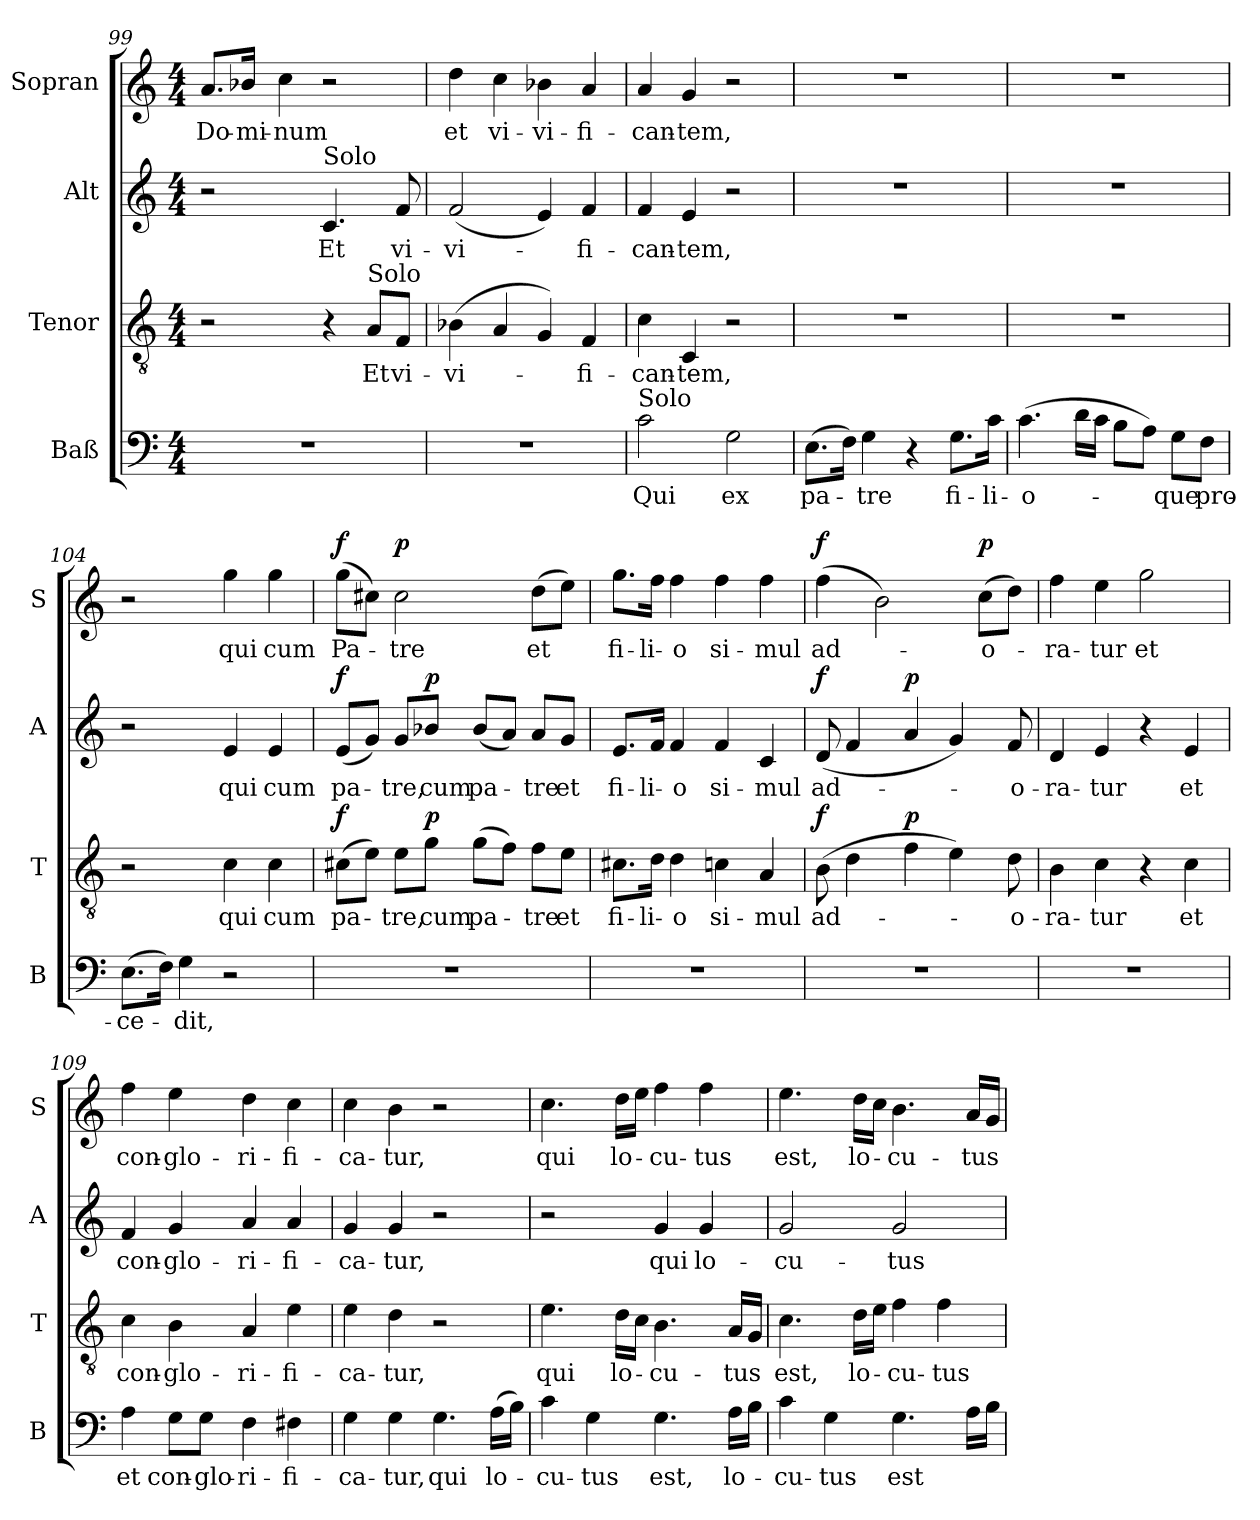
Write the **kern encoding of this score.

**kern	**text	**kern	**text	**dynam	**kern	**text	**dynam	**kern	**text	**dynam
*part4	*part4	*part3	*part3	*part3	*part2	*part2	*part2	*part1	*part1	*part1
*staff4	*staff4	*staff3	*staff3	*staff3	*staff2	*staff2	*staff2	*staff1	*staff1	*staff1
*I"Baß	*	*I"Tenor	*	*	*I"Alt	*	*	*I"Sopran	*	*
*I'B	*	*I'T	*	*	*I'A	*	*	*I'S	*	*
!!LO:PB:g=z
*clefF4	*	*clefGv2	*	*	*clefG2	*	*	*clefG2	*	*
*k[]	*	*k[]	*	*	*k[]	*	*	*k[]	*	*
*M4/4	*	*M4/4	*	*	*M4/4	*	*	*M4/4	*	*
=99	=99	=99	=99	=99	=99	=99	=99	=99	=99	=99
!	!	!	!	!	!	!	!	!	!LO:LY:b	!
1r	.	2r	.	.	2r	.	.	8.a/L	Do-	.
!	!	!	!	!	!	!	!	!	!LO:LY:b	!
.	.	.	.	.	.	.	.	16b-X/Jk	mi-	.
!	!	!	!	!	!	!	!	!	!LO:LY:b	!
.	.	.	.	.	.	.	.	4cc\	num	.
!	!	!	!	!	!LO:TX:a:t=Solo	!	!	!	!	!
!	!	!	!	!	!	!LO:LY:b	!	!	!	!
.	.	4r	.	.	4.c/	Et	.	2r	.	.
!	!	!LO:TX:a:t=Solo	!	!	!	!	!	!	!	!
!	!	!	!LO:LY:b	!	!	!	!	!	!	!
.	.	8A/L	Et	.	.	.	.	.	.	.
!	!	!	!LO:LY:b	!	!	!LO:LY:b	!	!	!	!
.	.	8F/J	vi-	.	8f/	vi-	.	.	.	.
=100	=100	=100	=100	=100	=100	=100	=100	=100	=100	=100
!	!	!	!LO:LY:b	!	!	!LO:LY:b	!	!	!LO:LY:b	!
1r	.	(4B-X\	vi-	.	(2f/	vi-	.	4dd\	et	.
!	!	!	!	!	!	!	!	!	!LO:LY:b	!
.	.	4A/	.	.	.	.	.	4cc\	vi-	.
!	!	!	!	!	!	!	!	!	!LO:LY:b	!
.	.	4G/)	.	.	4e/)	.	.	4b-X\	vi-	.
!	!	!	!LO:LY:b	!	!	!LO:LY:b	!	!	!LO:LY:b	!
.	.	4F/	fi-	.	4f/	fi-	.	4a/	fi-	.
=101	=101	=101	=101	=101	=101	=101	=101	=101	=101	=101
!LO:TX:a:t=Solo	!	!	!	!	!	!	!	!	!	!
!	!LO:LY:b	!	!LO:LY:b	!	!	!LO:LY:b	!	!	!LO:LY:b	!
2c\	Qui	4c\	can-	.	4f/	can-	.	4a/	can-	.
!	!	!	!LO:LY:b	!	!	!LO:LY:b	!	!	!LO:LY:b	!
.	.	4C/	tem,	.	4e/	tem,	.	4g/	tem,	.
!	!LO:LY:b	!	!	!	!	!	!	!	!	!
2G\	ex	2r	.	.	2r	.	.	2r	.	.
=102	=102	=102	=102	=102	=102	=102	=102	=102	=102	=102
!	!LO:LY:b	!	!	!	!	!	!	!	!	!
(8.E\L	pa-	1r	.	.	1r	.	.	1r	.	.
16F\Jk)	.	.	.	.	.	.	.	.	.	.
!	!LO:LY:b	!	!	!	!	!	!	!	!	!
4G\	tre	.	.	.	.	.	.	.	.	.
4r	.	.	.	.	.	.	.	.	.	.
!	!LO:LY:b	!	!	!	!	!	!	!	!	!
8.G\L	fi-	.	.	.	.	.	.	.	.	.
!	!LO:LY:b	!	!	!	!	!	!	!	!	!
16c\Jk	li-	.	.	.	.	.	.	.	.	.
=103	=103	=103	=103	=103	=103	=103	=103	=103	=103	=103
!	!LO:LY:b	!	!	!	!	!	!	!	!	!
(4.c\	o-	1r	.	.	1r	.	.	1r	.	.
16d\LL	.	.	.	.	.	.	.	.	.	.
16c\JJ	.	.	.	.	.	.	.	.	.	.
8B\L	.	.	.	.	.	.	.	.	.	.
8A\J)	.	.	.	.	.	.	.	.	.	.
!	!LO:LY:b	!	!	!	!	!	!	!	!	!
8G\L	que	.	.	.	.	.	.	.	.	.
!	!LO:LY:b	!	!	!	!	!	!	!	!	!
8F\J	pro-	.	.	.	.	.	.	.	.	.
=104	=104	=104	=104	=104	=104	=104	=104	=104	=104	=104
!	!LO:LY:b	!	!	!	!	!	!	!	!	!
(8.E\L	ce-	2r	.	.	2r	.	.	2r	.	.
16F\Jk)	.	.	.	.	.	.	.	.	.	.
!	!LO:LY:b	!	!	!	!	!	!	!	!	!
4G\	dit,	.	.	.	.	.	.	.	.	.
!	!	!	!LO:LY:b	!	!	!LO:LY:b	!	!	!LO:LY:b	!
2r	.	4c\	qui	.	4e/	qui	.	4gg\	qui	.
!	!	!	!LO:LY:b	!	!	!LO:LY:b	!	!	!LO:LY:b	!
.	.	4c\	cum	.	4e/	cum	.	4gg\	cum	.
=105	=105	=105	=105	=105	=105	=105	=105	=105	=105	=105
!	!	!	!LO:LY:b	!LO:DY:b	!	!LO:LY:b	!LO:DY:b	!	!LO:LY:b	!LO:DY:b
1r	.	(8c#X\L	pa-	f	(8e/L	pa-	f	(8gg\L	Pa-	f
.	.	8e\J)	.	.	8g/J)	.	.	8cc#X\J)	.	.
!	!	!	!LO:LY:b	!	!	!LO:LY:b	!	!	!LO:LY:b	!LO:DY:b
.	.	8e\L	tre,	.	8g/L	tre,	.	2cc#\	tre	p
!	!	!	!LO:LY:b	!LO:DY:b	!	!LO:LY:b	!LO:DY:b	!	!	!
.	.	8g\J	cum	p	8b-X/J	cum	p	.	.	.
!	!	!	!LO:LY:b	!	!	!LO:LY:b	!	!	!	!
.	.	(8g\L	pa-	.	(8b-/L	pa-	.	.	.	.
.	.	8f\J)	.	.	8a/J)	.	.	.	.	.
!	!	!	!LO:LY:b	!	!	!LO:LY:b	!	!	!LO:LY:b	!
.	.	8f\L	tre	.	8a/L	tre	.	(8dd\L	et	.
!	!	!	!LO:LY:b	!	!	!LO:LY:b	!	!	!	!
.	.	8e\J	et	.	8g/J	et	.	8ee\J)	.	.
=106	=106	=106	=106	=106	=106	=106	=106	=106	=106	=106
!	!	!	!LO:LY:b	!	!	!LO:LY:b	!	!	!LO:LY:b	!
1r	.	8.c#X\L	fi-	.	8.e/L	fi-	.	8.gg\L	fi-	.
!	!	!	!LO:LY:b	!	!	!LO:LY:b	!	!	!LO:LY:b	!
.	.	16d\Jk	li-	.	16f/Jk	li-	.	16ff\Jk	li-	.
!	!	!	!LO:LY:b	!	!	!LO:LY:b	!	!	!LO:LY:b	!
.	.	4d\	o	.	4f/	o	.	4ff\	o	.
!	!	!	!LO:LY:b	!	!	!LO:LY:b	!	!	!LO:LY:b	!
.	.	4cn\	si-	.	4f/	si-	.	4ff\	si-	.
!	!	!	!LO:LY:b	!	!	!LO:LY:b	!	!	!LO:LY:b	!
.	.	4A/	mul	.	4c/	mul	.	4ff\	mul	.
=107	=107	=107	=107	=107	=107	=107	=107	=107	=107	=107
!	!	!	!LO:LY:b	!LO:DY:b	!	!LO:LY:b	!LO:DY:b	!	!LO:LY:b	!LO:DY:b
1r	.	(8B\	ad-	f	(8d/	ad-	f	(4ff\	ad-	f
.	.	4d\	.	.	4f/	.	.	.	.	.
.	.	.	.	.	.	.	.	2b\)	.	.
!	!	!	!	!LO:DY:b	!	!	!LO:DY:b	!	!	!
.	.	4f\	.	p	4a/	.	p	.	.	.
.	.	4e\)	.	.	4g/)	.	.	.	.	.
!	!	!	!	!	!	!	!	!	!LO:LY:b	!LO:DY:b
.	.	.	.	.	.	.	.	(8cc\L	o-	p
!	!	!	!LO:LY:b	!	!	!LO:LY:b	!	!	!	!
.	.	8d\	o-	.	8f/	o-	.	8dd\J)	.	.
=108	=108	=108	=108	=108	=108	=108	=108	=108	=108	=108
!	!	!	!LO:LY:b	!	!	!LO:LY:b	!	!	!LO:LY:b	!
1r	.	4B\	ra-	.	4d/	ra-	.	4ff\	ra-	.
!	!	!	!LO:LY:b	!	!	!LO:LY:b	!	!	!LO:LY:b	!
.	.	4c\	tur	.	4e/	tur	.	4ee\	tur	.
!	!	!	!	!	!	!	!	!	!LO:LY:b	!
.	.	4r	.	.	4r	.	.	2gg\	et	.
!	!	!	!LO:LY:b	!	!	!LO:LY:b	!	!	!	!
.	.	4c\	et	.	4e/	et	.	.	.	.
!!LO:PB:g=z
=109	=109	=109	=109	=109	=109	=109	=109	=109	=109	=109
!	!LO:LY:b	!	!LO:LY:b	!	!	!LO:LY:b	!	!	!LO:LY:b	!
4A\	et	4c\	con-	.	4f/	con-	.	4ff\	con-	.
!	!LO:LY:b	!	!LO:LY:b	!	!	!LO:LY:b	!	!	!LO:LY:b	!
8G\L	con-	4B\	glo-	.	4g/	glo-	.	4ee\	glo-	.
!	!LO:LY:b	!	!	!	!	!	!	!	!	!
8G\J	glo-	.	.	.	.	.	.	.	.	.
!	!LO:LY:b	!	!LO:LY:b	!	!	!LO:LY:b	!	!	!LO:LY:b	!
4F\	ri-	4A/	ri-	.	4a/	ri-	.	4dd\	ri-	.
!	!LO:LY:b	!	!LO:LY:b	!	!	!LO:LY:b	!	!	!LO:LY:b	!
4F#X\	fi-	4e\	fi-	.	4a/	fi-	.	4cc\	fi-	.
=110	=110	=110	=110	=110	=110	=110	=110	=110	=110	=110
!	!LO:LY:b	!	!LO:LY:b	!	!	!LO:LY:b	!	!	!LO:LY:b	!
4G\	ca-	4e\	ca-	.	4g/	ca-	.	4cc\	ca-	.
!	!LO:LY:b	!	!LO:LY:b	!	!	!LO:LY:b	!	!	!LO:LY:b	!
4G\	tur,	4d\	tur,	.	4g/	tur,	.	4b\	tur,	.
!	!LO:LY:b	!	!	!	!	!	!	!	!	!
4.G\	qui	2r	.	.	2r	.	.	2r	.	.
!	!LO:LY:b	!	!	!	!	!	!	!	!	!
(16A\LL	lo-	.	.	.	.	.	.	.	.	.
16B\JJ)	.	.	.	.	.	.	.	.	.	.
=111	=111	=111	=111	=111	=111	=111	=111	=111	=111	=111
!	!LO:LY:b	!	!LO:LY:b	!	!	!	!	!	!LO:LY:b	!
4c\	cu-	4.e\	qui	.	2r	.	.	4.cc\	qui	.
!	!LO:LY:b	!	!	!	!	!	!	!	!	!
4G\	tus	.	.	.	.	.	.	.	.	.
!	!	!	!LO:LY:b	!	!	!	!	!	!LO:LY:b	!
.	.	16d\LL	lo-	.	.	.	.	16dd\LL	lo-	.
.	.	16c\JJ	.	.	.	.	.	16ee\JJ	.	.
!	!LO:LY:b	!	!LO:LY:b	!	!	!LO:LY:b	!	!	!LO:LY:b	!
4.G\	est,	4.B\	cu-	.	4g/	qui	.	4ff\	cu-	.
!	!	!	!	!	!	!LO:LY:b	!	!	!LO:LY:b	!
.	.	.	.	.	4g/	lo-	.	4ff\	tus	.
!	!LO:LY:b	!	!LO:LY:b	!	!	!	!	!	!	!
16A\LL	lo-	16A/LL	tus	.	.	.	.	.	.	.
16B\JJ	.	16G/JJ	.	.	.	.	.	.	.	.
!!LO:LB:g=z
=112	=112	=112	=112	=112	=112	=112	=112	=112	=112	=112
!	!LO:LY:b	!	!LO:LY:b	!	!	!LO:LY:b	!	!	!LO:LY:b	!
4c\	cu-	4.c\	est,	.	2g/	cu-	.	4.ee\	est,	.
!	!LO:LY:b	!	!	!	!	!	!	!	!	!
4G\	tus	.	.	.	.	.	.	.	.	.
!	!	!	!LO:LY:b	!	!	!	!	!	!LO:LY:b	!
.	.	16d\LL	lo-	.	.	.	.	16dd\LL	lo-	.
.	.	16e\JJ	.	.	.	.	.	16cc\JJ	.	.
!	!LO:LY:b	!	!LO:LY:b	!	!	!LO:LY:b	!	!	!LO:LY:b	!
4.G\	est	4f\	cu-	.	2g/	tus	.	4.b\	cu-	.
!	!	!	!LO:LY:b	!	!	!	!	!	!	!
.	.	4f\	tus	.	.	.	.	.	.	.
!	!	!	!	!	!	!	!	!	!LO:LY:b	!
16A\LL	.	.	.	.	.	.	.	16a/LL	tus	.
16B\JJ	.	.	.	.	.	.	.	16g/JJ	.	.
=	=	=	=	=	=	=	=	=	=	=
*-	*-	*-	*-	*-	*-	*-	*-	*-	*-	*-
